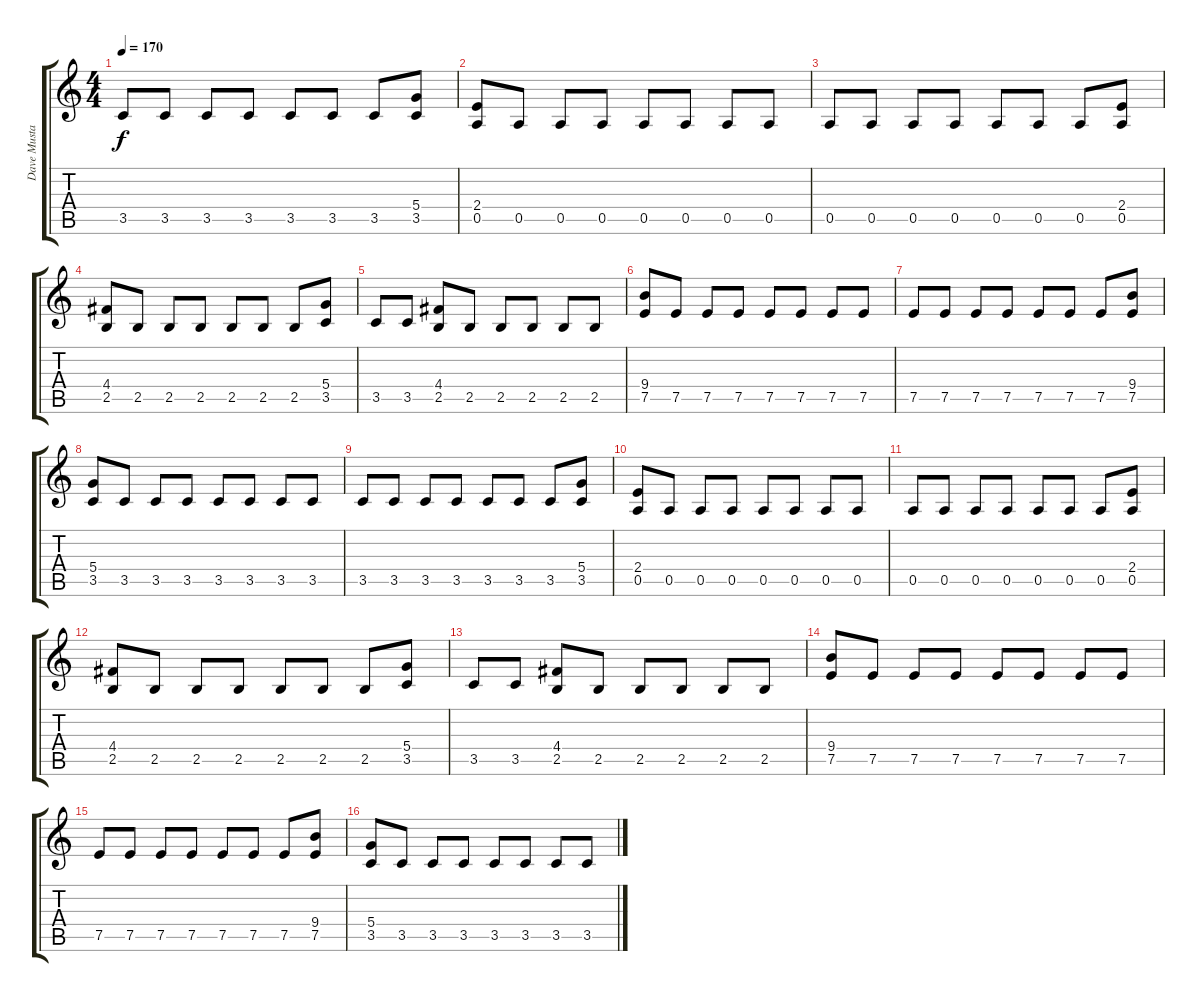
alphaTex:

\track ("Dave Mustaine (Disto Gtr)" "Dave Musta") {instrument distortionguitar}
\staff {score tabs}
\tuning (E4 B3 G3 D3 A2 E2) {hide}
\ts (4 4)
\tempo 170
\clef g2
\ks c
3.5.8{dy f} 3.5.8 3.5.8 3.5.8 3.5.8 3.5.8 3.5.8 (5.4 3.5).8 |
(2.4 0.5).8 0.5.8 0.5.8 0.5.8 0.5.8 0.5.8 0.5.8 0.5.8 |
0.5.8 0.5.8 0.5.8 0.5.8 0.5.8 0.5.8 0.5.8 (2.4 0.5).8 |
(4.4 2.5).8 2.5.8 2.5.8 2.5.8 2.5.8 2.5.8 2.5.8 (5.4 3.5).8 |
3.5.8 3.5.8 (4.4 2.5).8 2.5.8 2.5.8 2.5.8 2.5.8 2.5.8 |
(9.4 7.5).8 7.5.8 7.5.8 7.5.8 7.5.8 7.5.8 7.5.8 7.5.8 |
7.5.8 7.5.8 7.5.8 7.5.8 7.5.8 7.5.8 7.5.8 (9.4 7.5).8 |
(5.4 3.5).8 3.5.8 3.5.8 3.5.8 3.5.8 3.5.8 3.5.8 3.5.8 |
3.5.8 3.5.8 3.5.8 3.5.8 3.5.8 3.5.8 3.5.8 (5.4 3.5).8 |
(2.4 0.5).8 0.5.8 0.5.8 0.5.8 0.5.8 0.5.8 0.5.8 0.5.8 |
0.5.8 0.5.8 0.5.8 0.5.8 0.5.8 0.5.8 0.5.8 (2.4 0.5).8 |
(4.4 2.5).8 2.5.8 2.5.8 2.5.8 2.5.8 2.5.8 2.5.8 (5.4 3.5).8 |
3.5.8 3.5.8 (4.4 2.5).8 2.5.8 2.5.8 2.5.8 2.5.8 2.5.8 |
(9.4 7.5).8 7.5.8 7.5.8 7.5.8 7.5.8 7.5.8 7.5.8 7.5.8 |
7.5.8 7.5.8 7.5.8 7.5.8 7.5.8 7.5.8 7.5.8 (9.4 7.5).8 |
(5.4 3.5).8 3.5.8 3.5.8 3.5.8 3.5.8 3.5.8 3.5.8 3.5.8
